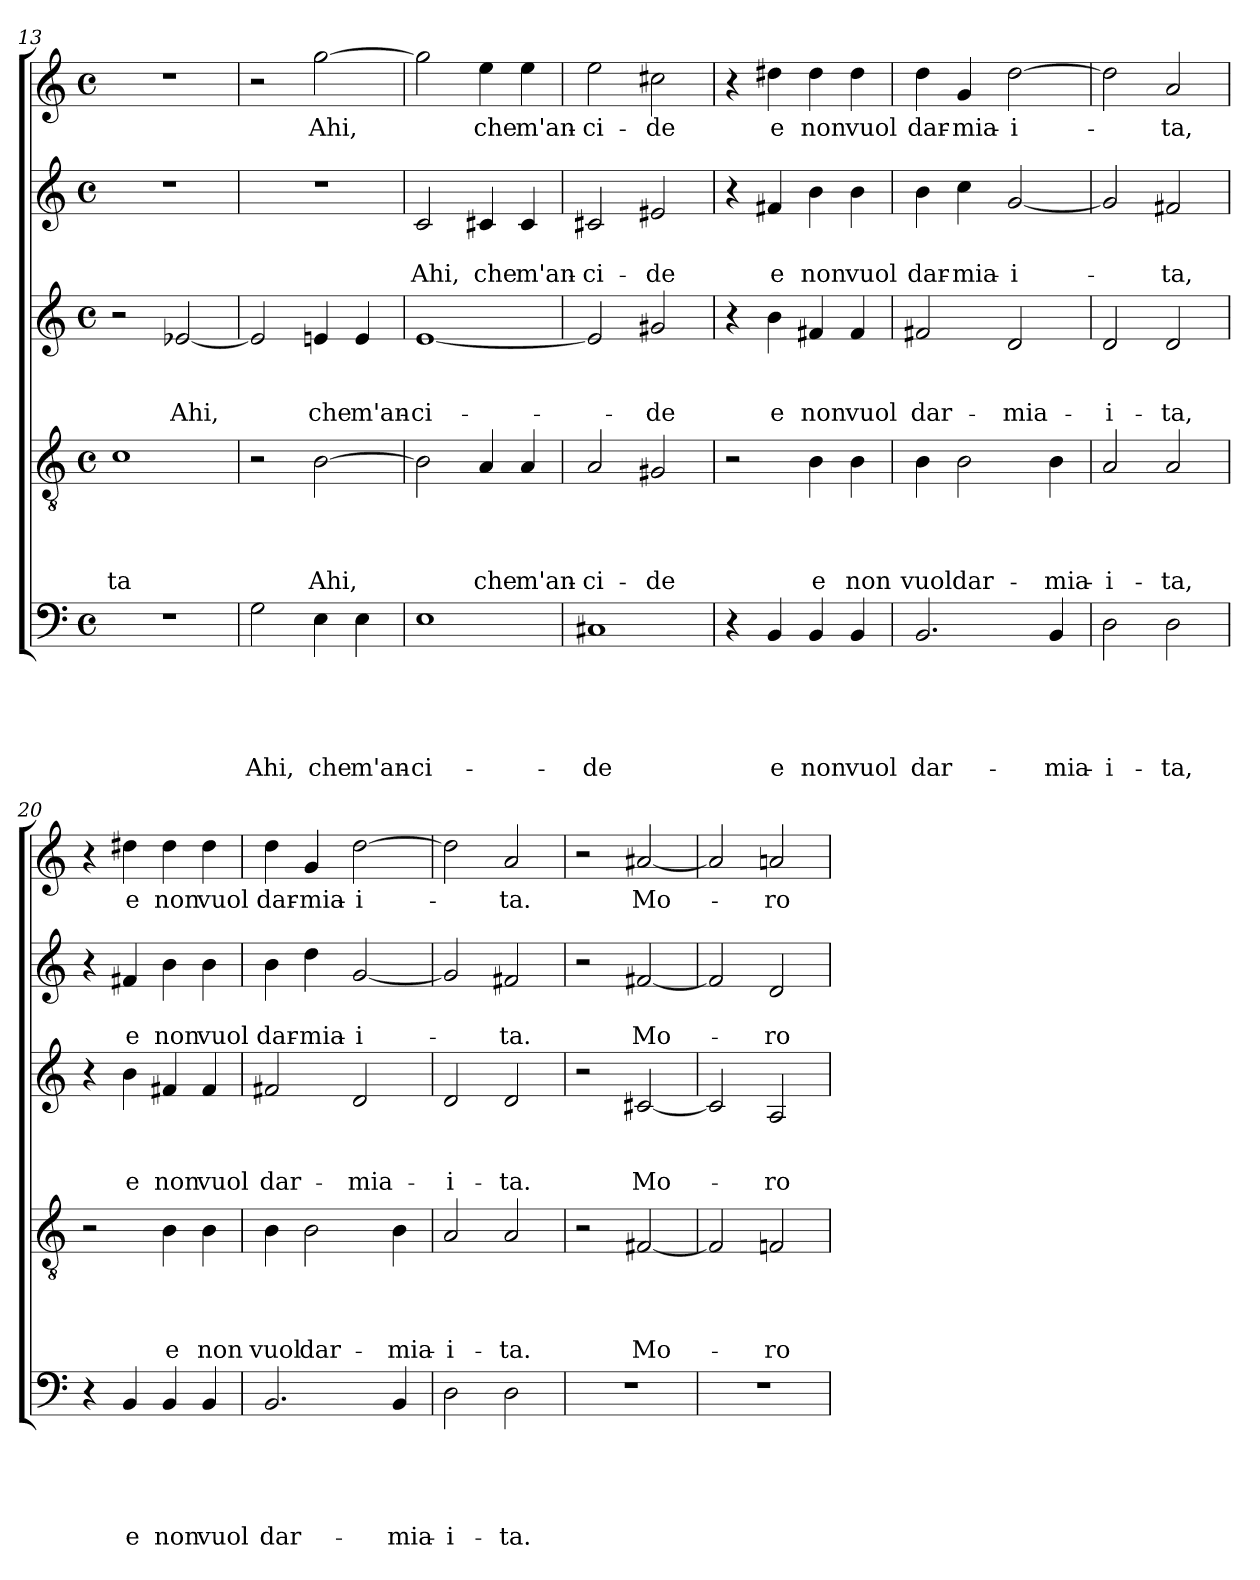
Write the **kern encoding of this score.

**kern	**text	**text	**text	**text	**text	**kern	**text	**text	**text	**text	**kern	**text	**text	**text	**kern	**text	**text	**kern	**text
*part5	*part5	*part5	*part5	*part5	*part5	*part4	*part4	*part4	*part4	*part4	*part3	*part3	*part3	*part3	*part2	*part2	*part2	*part1	*part1
*staff5	*staff5	*staff5	*staff5	*staff5	*staff5	*staff4	*staff4	*staff4	*staff4	*staff4	*staff3	*staff3	*staff3	*staff3	*staff2	*staff2	*staff2	*staff1	*staff1
!!LO:LB:g=z
*clefF4	*	*	*	*	*	*clefGv2	*	*	*	*	*clefG2	*	*	*	*clefG2	*	*	*clefG2	*
*k[]	*	*	*	*	*	*k[]	*	*	*	*	*k[]	*	*	*	*k[]	*	*	*k[]	*
*C:	*	*	*	*	*	*C:	*	*	*	*	*C:	*	*	*	*C:	*	*	*C:	*
*M4/4	*	*	*	*	*	*M4/4	*	*	*	*	*M4/4	*	*	*	*M4/4	*	*	*M4/4	*
*met(c)	*	*	*	*	*	*met(c)	*	*	*	*	*met(c)	*	*	*	*met(c)	*	*	*met(c)	*
=13	=13	=13	=13	=13	=13	=13	=13	=13	=13	=13	=13	=13	=13	=13	=13	=13	=13	=13	=13
1r	.	.	.	.	.	1c	.	.	.	-ta	2r	.	.	.	1r	.	.	1r	.
.	.	.	.	.	.	.	.	.	.	.	[2e-X/	.	.	Ahi,	.	.	.	.	.
=14	=14	=14	=14	=14	=14	=14	=14	=14	=14	=14	=14	=14	=14	=14	=14	=14	=14	=14	=14
2G\	.	.	.	.	Ahi,	2r	.	.	.	.	2e-/]	.	.	.	1r	.	.	2r	.
4E\	.	.	.	.	che	[2B\	.	.	.	Ahi,	4en/	.	.	che	.	.	.	[2gg\	Ahi,
4E\	.	.	.	.	m'an-	.	.	.	.	.	4e/	.	.	m'an-	.	.	.	.	.
=15	=15	=15	=15	=15	=15	=15	=15	=15	=15	=15	=15	=15	=15	=15	=15	=15	=15	=15	=15
1E	.	.	.	.	-ci-	2B\]	.	.	.	.	[1e	.	.	-ci-	2c/	.	Ahi,	2gg\]	.
.	.	.	.	.	.	4A/	.	.	.	che	.	.	.	.	4c#X/	.	che	4ee\	che
.	.	.	.	.	.	4A/	.	.	.	m'an-	.	.	.	.	4c#/	.	m'an-	4ee\	m'an-
=16	=16	=16	=16	=16	=16	=16	=16	=16	=16	=16	=16	=16	=16	=16	=16	=16	=16	=16	=16
1C#X	.	.	.	.	-de	2A/	.	.	.	-ci-	2e/]	.	.	.	2c#X/	.	-ci-	2ee\	-ci-
.	.	.	.	.	.	2G#X/	.	.	.	-de	2g#X/	.	.	-de	2e#X/	.	-de	2cc#X\	-de
=17	=17	=17	=17	=17	=17	=17	=17	=17	=17	=17	=17	=17	=17	=17	=17	=17	=17	=17	=17
4r	.	.	.	.	.	2r	.	.	.	.	4r	.	.	.	4r	.	.	4r	.
4BB/	.	.	.	.	e	.	.	.	.	.	4b\	.	.	e	4f#X/	.	e	4dd#X\	e
4BB/	.	.	.	.	non	4B\	.	.	.	e	4f#X/	.	.	non	4b\	.	non	4dd#\	non
4BB/	.	.	.	.	vuol	4B\	.	.	.	non	4f#/	.	.	vuol	4b\	.	vuol	4dd#\	vuol
=18	=18	=18	=18	=18	=18	=18	=18	=18	=18	=18	=18	=18	=18	=18	=18	=18	=18	=18	=18
2.BB/	.	.	.	.	dar-	4B\	.	.	.	vuol	2f#X/	.	.	dar-	4b\	.	dar-	4dd\	dar-
.	.	.	.	.	.	2B\	.	.	.	dar-	.	.	.	.	4cc\	.	-mia-	4g/	-mia-
.	.	.	.	.	.	.	.	.	.	.	2d/	.	.	-mia-	[2g/	.	-i-	[2dd\	-i-
4BB/	.	.	.	.	-mia-	4B\	.	.	.	-mia-	.	.	.	.	.	.	.	.	.
!!LO:PB:g=z
=19	=19	=19	=19	=19	=19	=19	=19	=19	=19	=19	=19	=19	=19	=19	=19	=19	=19	=19	=19
2D\	.	.	.	.	-i-	2A/	.	.	.	-i-	2d/	.	.	-i-	2g/]	.	.	2dd\]	.
2D\	.	.	.	.	-ta,	2A/	.	.	.	-ta,	2d/	.	.	-ta,	2f#X/	.	-ta,	2a/	-ta,
=20	=20	=20	=20	=20	=20	=20	=20	=20	=20	=20	=20	=20	=20	=20	=20	=20	=20	=20	=20
4r	.	.	.	.	.	2r	.	.	.	.	4r	.	.	.	4r	.	.	4r	.
4BB/	.	.	.	.	e	.	.	.	.	.	4b\	.	.	e	4f#X/	.	e	4dd#X\	e
4BB/	.	.	.	.	non	4B\	.	.	.	e	4f#X/	.	.	non	4b\	.	non	4dd#\	non
4BB/	.	.	.	.	vuol	4B\	.	.	.	non	4f#/	.	.	vuol	4b\	.	vuol	4dd#\	vuol
=21	=21	=21	=21	=21	=21	=21	=21	=21	=21	=21	=21	=21	=21	=21	=21	=21	=21	=21	=21
2.BB/	.	.	.	.	dar-	4B\	.	.	.	vuol	2f#X/	.	.	dar-	4b\	.	dar-	4dd\	dar-
.	.	.	.	.	.	2B\	.	.	.	dar-	.	.	.	.	4dd\	.	-mia-	4g/	-mia-
.	.	.	.	.	.	.	.	.	.	.	2d/	.	.	-mia-	[2g/	.	-i-	[2dd\	-i-
4BB/	.	.	.	.	-mia-	4B\	.	.	.	-mia-	.	.	.	.	.	.	.	.	.
=22	=22	=22	=22	=22	=22	=22	=22	=22	=22	=22	=22	=22	=22	=22	=22	=22	=22	=22	=22
2D\	.	.	.	.	-i-	2A/	.	.	.	-i-	2d/	.	.	-i-	2g/]	.	.	2dd\]	.
2D\	.	.	.	.	-ta.	2A/	.	.	.	-ta.	2d/	.	.	-ta.	2f#X/	.	-ta.	2a/	-ta.
=23	=23	=23	=23	=23	=23	=23	=23	=23	=23	=23	=23	=23	=23	=23	=23	=23	=23	=23	=23
1r	.	.	.	.	.	2r	.	.	.	.	2r	.	.	.	2r	.	.	2r	.
.	.	.	.	.	.	[2F#X/	.	.	.	Mo-	[2c#X/	.	.	Mo-	[2f#X/	.	Mo-	[2a#X/	Mo-
=24	=24	=24	=24	=24	=24	=24	=24	=24	=24	=24	=24	=24	=24	=24	=24	=24	=24	=24	=24
1r	.	.	.	.	.	2F#/]	.	.	.	.	2c#/]	.	.	.	2f#/]	.	.	2a#/]	.
.	.	.	.	.	.	2Fn/	.	.	.	-ro	2A/	.	.	-ro	2d/	.	-ro	2an/	-ro
=	=	=	=	=	=	=	=	=	=	=	=	=	=	=	=	=	=	=	=
*-	*-	*-	*-	*-	*-	*-	*-	*-	*-	*-	*-	*-	*-	*-	*-	*-	*-	*-	*-
